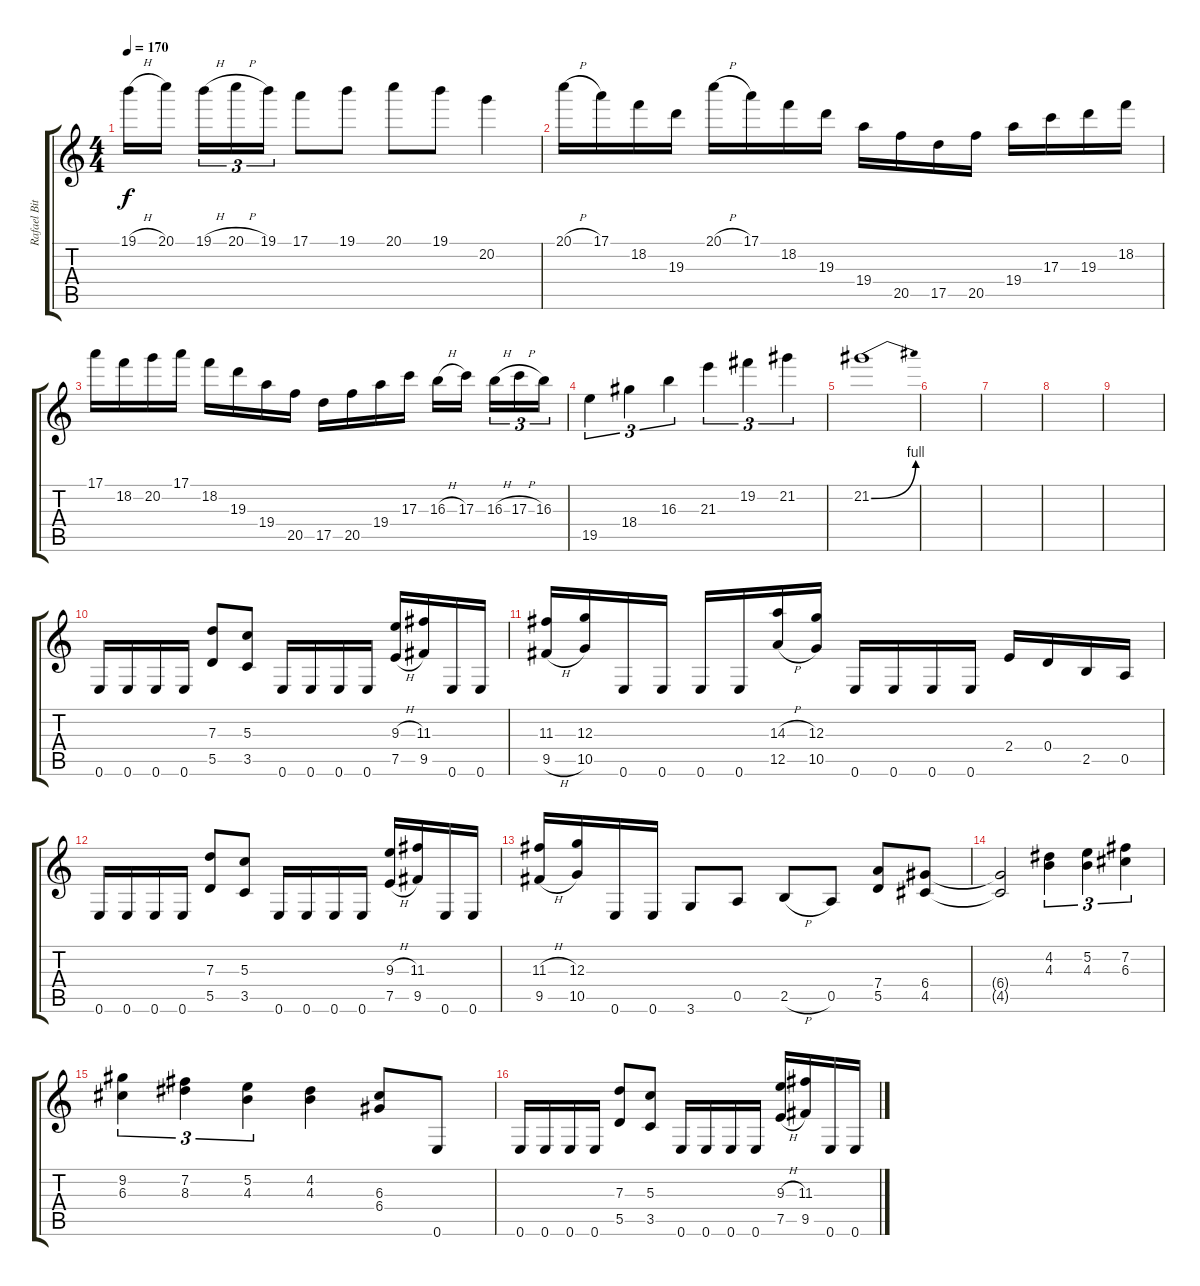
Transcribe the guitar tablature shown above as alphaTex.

\track ("Rafael Bittencourt" "Rafael Bit") {instrument distortionguitar}
\staff {score tabs}
\tuning (E4 B3 G3 D3 A2 E2) {hide}
\ts (4 4)
\tempo 170
\clef g2
\ks c
19.1{h}.16{dy f} 20.1.16 19.1{h}.16{tu (3 2)} 20.1{h}.16{tu (3 2)} 19.1.16{tu (3 2)} 17.1.8 19.1.8 20.1.8 19.1.8 20.2.4 |
20.1{h}.16 17.1.16 18.2.16 19.3.16 20.1{h}.16 17.1.16 18.2.16 19.3.16 19.4.16 20.5.16 17.5.16 20.5.16 19.4.16 17.3.16 19.3.16 18.2.16 |
17.1.16 18.2.16 20.2.16 17.1.16 18.2.16 19.3.16 19.4.16 20.5.16 17.5.16 20.5.16 19.4.16 17.3.16 16.3{h}.16 17.3.16 16.3{h}.16{tu (3 2)} 17.3{h}.16{tu (3 2)} 16.3.16{tu (3 2)} |
19.5.4{tu (3 2)} 18.4.4{tu (3 2)} 16.3.4{tu (3 2)} 21.3.4{tu (3 2)} 19.2.4{tu (3 2)} 21.2.4{tu (3 2)} |
21.2{be (bend 0 0 60 4)}.1 |
|
|
|
|
0.6.16 0.6.16 0.6.16 0.6.16 (7.3 5.5).8 (5.3 3.5).8 0.6.16 0.6.16 0.6.16 0.6.16 (9.3{h} 7.5{h}).16 (11.3 9.5).16 0.6.16 0.6.16 |
(11.3 9.5{h}).16 (12.3 10.5).16 0.6.16 0.6.16 0.6.16 0.6.16 (14.3{h} 12.5{h}).16 (12.3 10.5).16 0.6.16 0.6.16 0.6.16 0.6.16 2.4.16 0.4.16 2.5.16 0.5.16 |
0.6.16 0.6.16 0.6.16 0.6.16 (7.3 5.5).8 (5.3 3.5).8 0.6.16 0.6.16 0.6.16 0.6.16 (9.3{h} 7.5{h}).16 (11.3 9.5).16 0.6.16 0.6.16 |
(11.3{h} 9.5{h}).16 (12.3 10.5).16 0.6.16 0.6.16 3.6.8 0.5.8 2.5{h}.8 0.5.8 (7.4 5.5).8 (6.4 4.5).8 |
(6.4{t} 4.5{t}).2 (4.2 4.3).4{tu (3 2)} (5.2 4.3).4{tu (3 2)} (7.2 6.3).4{tu (3 2)} |
(9.2 6.3).4{tu (3 2)} (7.2 8.3).4{tu (3 2)} (5.2 4.3).4{tu (3 2)} (4.2 4.3).4 (6.3 6.4).8 0.6.8 |
0.6.16 0.6.16 0.6.16 0.6.16 (7.3 5.5).8 (5.3 3.5).8 0.6.16 0.6.16 0.6.16 0.6.16 (9.3{h} 7.5{h}).16 (11.3 9.5).16 0.6.16 0.6.16
